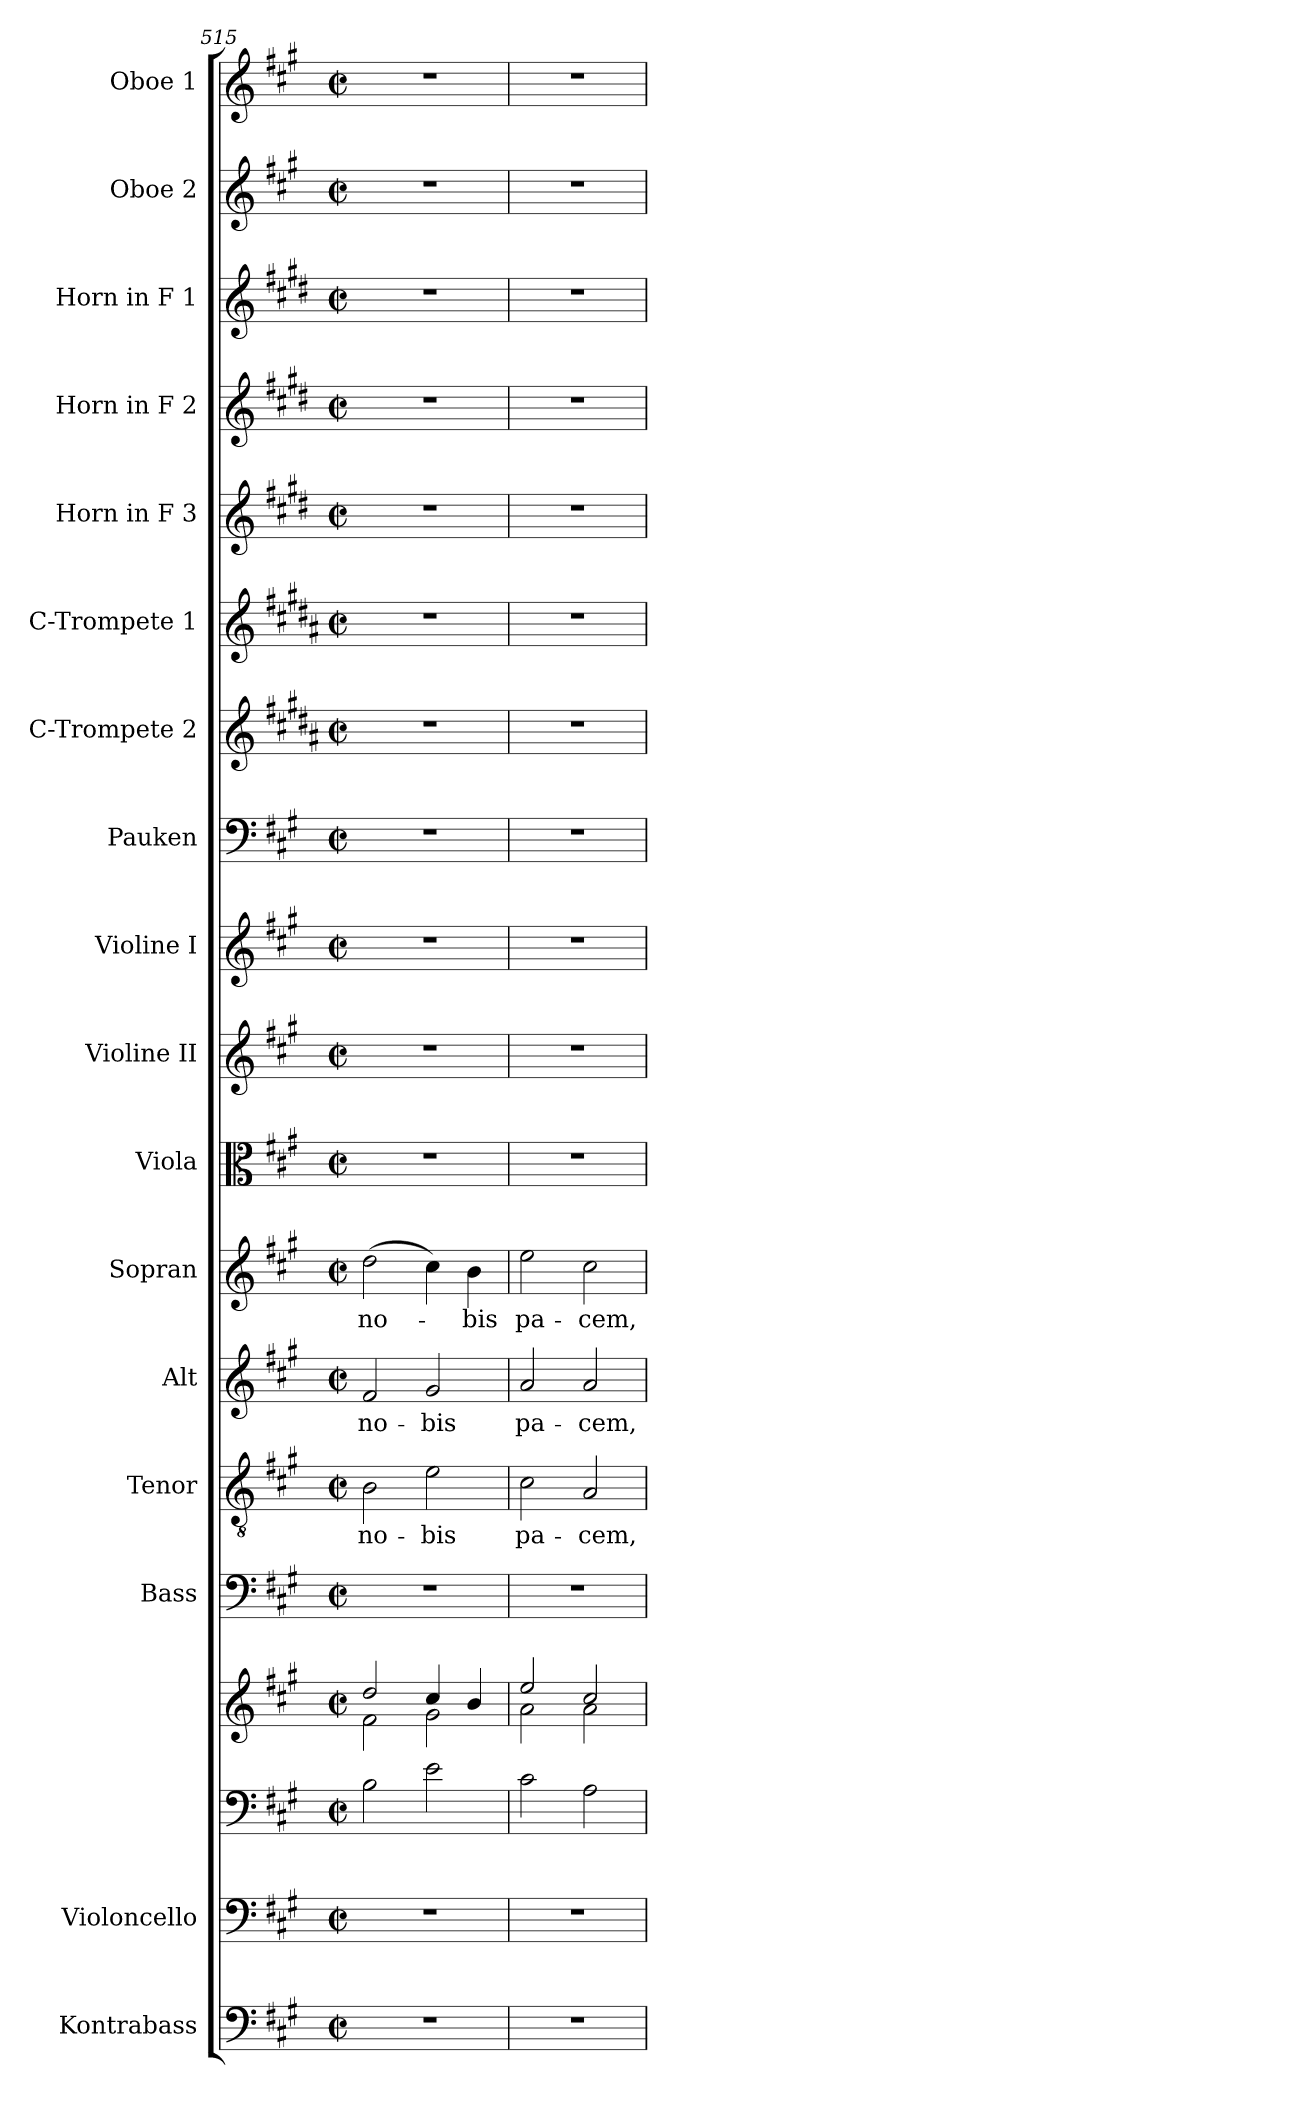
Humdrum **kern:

**kern	**kern	**kern	**kern	**kern	**kern	**text	**kern	**text	**kern	**text	**kern	**kern	**kern	**kern	**kern	**kern	**kern	**kern	**kern	**kern	**kern
*part18	*part17	*part16	*part16	*part15	*part14	*part14	*part13	*part13	*part12	*part12	*part11	*part10	*part9	*part8	*part7	*part6	*part5	*part4	*part3	*part2	*part1
*staff19	*staff18	*staff17	*staff16	*staff15	*staff14	*staff14	*staff13	*staff13	*staff12	*staff12	*staff11	*staff10	*staff9	*staff8	*staff7	*staff6	*staff5	*staff4	*staff3	*staff2	*staff1
*I"Kontrabass	*I"Violoncello	*	*	*I"Bass	*I"Tenor	*	*I"Alt	*	*I"Sopran	*	*I"Viola	*I"Violine II	*I"Violine I	*I"Pauken	*I"C-Trompete 2	*I"C-Trompete 1	*I"Horn in F 3	*I"Horn in F 2	*I"Horn in F 1	*I"Oboe 2	*I"Oboe 1
*I'Kb.	*I'Vc.	*	*	*I'B.	*I'T.	*	*I'A.	*	*I'S.	*	*I'Vla.	*I'Vl. II	*I'Vl. I	*I'Pk.	*I'C Trp. 2	*I'C Trp. 1	*	*	*	*I'Ob. 2	*I'Ob. 1
*clefF4	*clefF4	*clefF4	*clefG2	*clefF4	*clefGv2	*	*clefG2	*	*clefG2	*	*clefC3	*clefG2	*clefG2	*clefF4	*clefG2	*clefG2	*clefG2	*clefG2	*clefG2	*clefG2	*clefG2
*ITrd7c12	*	*	*	*	*	*	*	*	*	*	*	*	*	*	*ITrd1c2	*ITrd1c2	*ITrd4c7	*ITrd4c7	*ITrd4c7	*	*
*k[f#c#g#]	*k[f#c#g#]	*k[f#c#g#]	*k[f#c#g#]	*k[f#c#g#]	*k[f#c#g#]	*	*k[f#c#g#]	*	*k[f#c#g#]	*	*k[f#c#g#]	*k[f#c#g#]	*k[f#c#g#]	*k[f#c#g#]	*k[f#c#g#]	*k[f#c#g#]	*k[f#c#g#]	*k[f#c#g#]	*k[f#c#g#]	*k[f#c#g#]	*k[f#c#g#]
*A:	*A:	*A:	*A:	*A:	*A:	*	*A:	*	*A:	*	*A:	*A:	*A:	*A:	*A:	*A:	*A:	*A:	*A:	*A:	*A:
*M2/2	*M2/2	*M2/2	*M2/2	*M2/2	*M2/2	*	*M2/2	*	*M2/2	*	*M2/2	*M2/2	*M2/2	*M2/2	*M2/2	*M2/2	*M2/2	*M2/2	*M2/2	*M2/2	*M2/2
*met(c|)	*met(c|)	*met(c|)	*met(c|)	*met(c|)	*met(c|)	*	*met(c|)	*	*met(c|)	*	*met(c|)	*met(c|)	*met(c|)	*met(c|)	*met(c|)	*met(c|)	*met(c|)	*met(c|)	*met(c|)	*met(c|)	*met(c|)
=515	=515	=515	=515	=515	=515	=515	=515	=515	=515	=515	=515	=515	=515	=515	=515	=515	=515	=515	=515	=515	=515
*	*	*	*^	*	*	*	*	*	*	*	*	*	*	*	*	*	*	*	*	*	*
!	!	!	!	!	!	!	!LO:LY:b	!	!LO:LY:b	!	!LO:LY:b	!	!	!	!	!	!	!	!	!	!	!
1r	1r	2B\	2dd/	2f#\	1r	2B\	no-	2f#/	no-	(>2dd\	no-	1r	1r	1r	1r	1r	1r	1r	1r	1r	1r	1r
!	!	!	!	!	!	!	!LO:LY:b	!	!LO:LY:b	!	!	!	!	!	!	!	!	!	!	!	!	!
.	.	2e\	4cc#/	2g#\	.	2e\	-bis	2g#/	-bis	4cc#\)	.	.	.	.	.	.	.	.	.	.	.	.
!	!	!	!	!	!	!	!	!	!	!	!LO:LY:b	!	!	!	!	!	!	!	!	!	!	!
.	.	.	4b/	.	.	.	.	.	.	4b\	-bis	.	.	.	.	.	.	.	.	.	.	.
=516	=516	=516	=516	=516	=516	=516	=516	=516	=516	=516	=516	=516	=516	=516	=516	=516	=516	=516	=516	=516	=516	=516
!	!	!	!	!	!	!	!LO:LY:b	!	!LO:LY:b	!	!LO:LY:b	!	!	!	!	!	!	!	!	!	!	!
1r	1r	2c#\	2ee/	2a\	1r	2c#\	pa-	2a/	pa-	2ee\	pa-	1r	1r	1r	1r	1r	1r	1r	1r	1r	1r	1r
!	!	!	!	!	!	!	!LO:LY:b	!	!LO:LY:b	!	!LO:LY:b	!	!	!	!	!	!	!	!	!	!	!
.	.	2A\	2cc#/	2a\	.	2A/	-cem,	2a/	-cem,	2cc#\	-cem,	.	.	.	.	.	.	.	.	.	.	.
*	*	*	*v	*v	*	*	*	*	*	*	*	*	*	*	*	*	*	*	*	*	*	*
=	=	=	=	=	=	=	=	=	=	=	=	=	=	=	=	=	=	=	=	=	=
*-	*-	*-	*-	*-	*-	*-	*-	*-	*-	*-	*-	*-	*-	*-	*-	*-	*-	*-	*-	*-	*-
